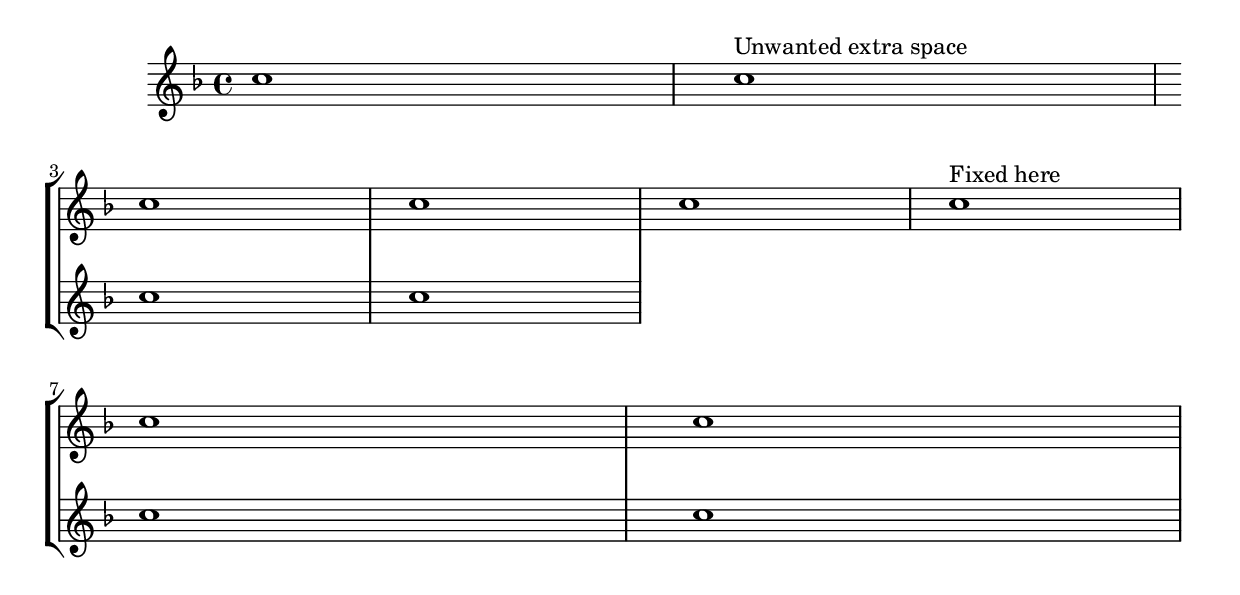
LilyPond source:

%% Do not edit this file; it is automatically
%% generated from LSR http://lsr.dsi.unimi.it
%% This file is in the public domain.
\version "2.13.10"

\header {
  lsrtags = "staff-notation, contexts-and-engravers, breaks"

%% Translation of GIT committish: b2d4318d6c53df8469dfa4da09b27c15a374d0ca
  texidoces = "
Al añadir un pentagrama nuevo en un salto de línea, por desgracia
se añade un espacio adicional al final de la línea antes del salto
(reservado para hacer sitio a un cambio de armadura que de todas
formas no se va a imprimir). La solución alternativa es añadir un
ajuste para @code{Staff.explicitKeySignatureVisibility} como se
muestra en el ejemplo.  En las versiones 2.10 y anteriores,
también se necesita un ajuste similar para las indicaciones de
compás (véase el ejemplo).

"
  doctitlees = "Añadir un pentagrama adicional en un salto de línea"

  texidoc = "
When adding a new staff at a line break, some extra space is
unfortunately added at the end of the line before the break (to fit in
a key signature change, which  will never be printed anyway).  The
workaround is to add a setting of
@code{Staff.explicitKeySignatureVisibility} as is shown in the example.


"
  doctitle = "Adding an extra staff at a line break"
} % begin verbatim

\score {
  \new StaffGroup \relative c'' {
    \new Staff
    \key f \major
    c1 c^"Unwanted extra space" \break
    << { c1 | c }
       \new Staff {
         \key f \major
         \once \override Staff.TimeSignature #'stencil = ##f
         c1 | c
       }
    >>
    c1 | c^"Fixed here" \break
    << { c1 | c }
       \new Staff {
         \once \set Staff.explicitKeySignatureVisibility = #end-of-line-invisible
         \key f \major
         \once \override Staff.TimeSignature #'stencil = ##f
         c1 | c
       }
    >>
  }
}

